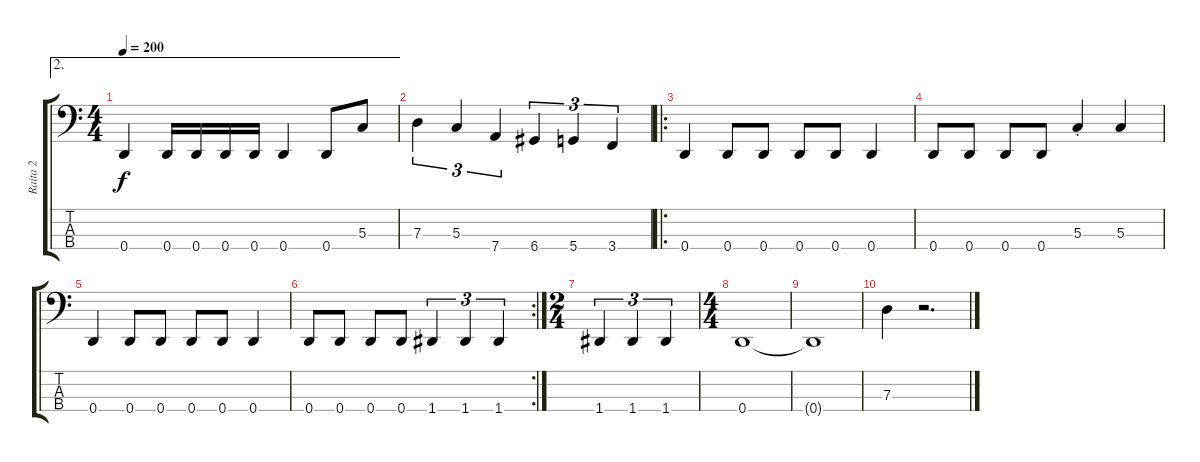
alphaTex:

\track ("Raita 2" "Raita 2") {instrument electricbassfinger}
\staff {score tabs}
\tuning (F2 C2 G1 D1) {hide}
\ae 2
\ts (4 4)
\tempo 200
\clef f4
\ks c
0.4.4{dy f} 0.4.16 0.4.16 0.4.16 0.4.16 0.4.4 0.4.8 5.3.8 |
7.3.4{tu (3 2)} 5.3.4{tu (3 2)} 7.4.4{tu (3 2)} 6.4.4{tu (3 2)} 5.4.4{tu (3 2)} 3.4.4{tu (3 2)} |
\ro
0.4.4 0.4.8 0.4.8 0.4.8 0.4.8 0.4.4 |
0.4.8 0.4.8 0.4.8 0.4.8 5.3{st}.4 5.3.4 |
0.4.4 0.4.8 0.4.8 0.4.8 0.4.8 0.4.4 |
\rc 2
0.4.8 0.4.8 0.4.8 0.4.8 1.4.4{tu (3 2)} 1.4.4{tu (3 2)} 1.4.4{tu (3 2)} |
\ts (2 4)
1.4.4{tu (3 2)} 1.4.4{tu (3 2)} 1.4.4{tu (3 2)} |
\ts (4 4)
0.4.1 |
0.4{t}.1 |
7.3.4 r.2{d}
